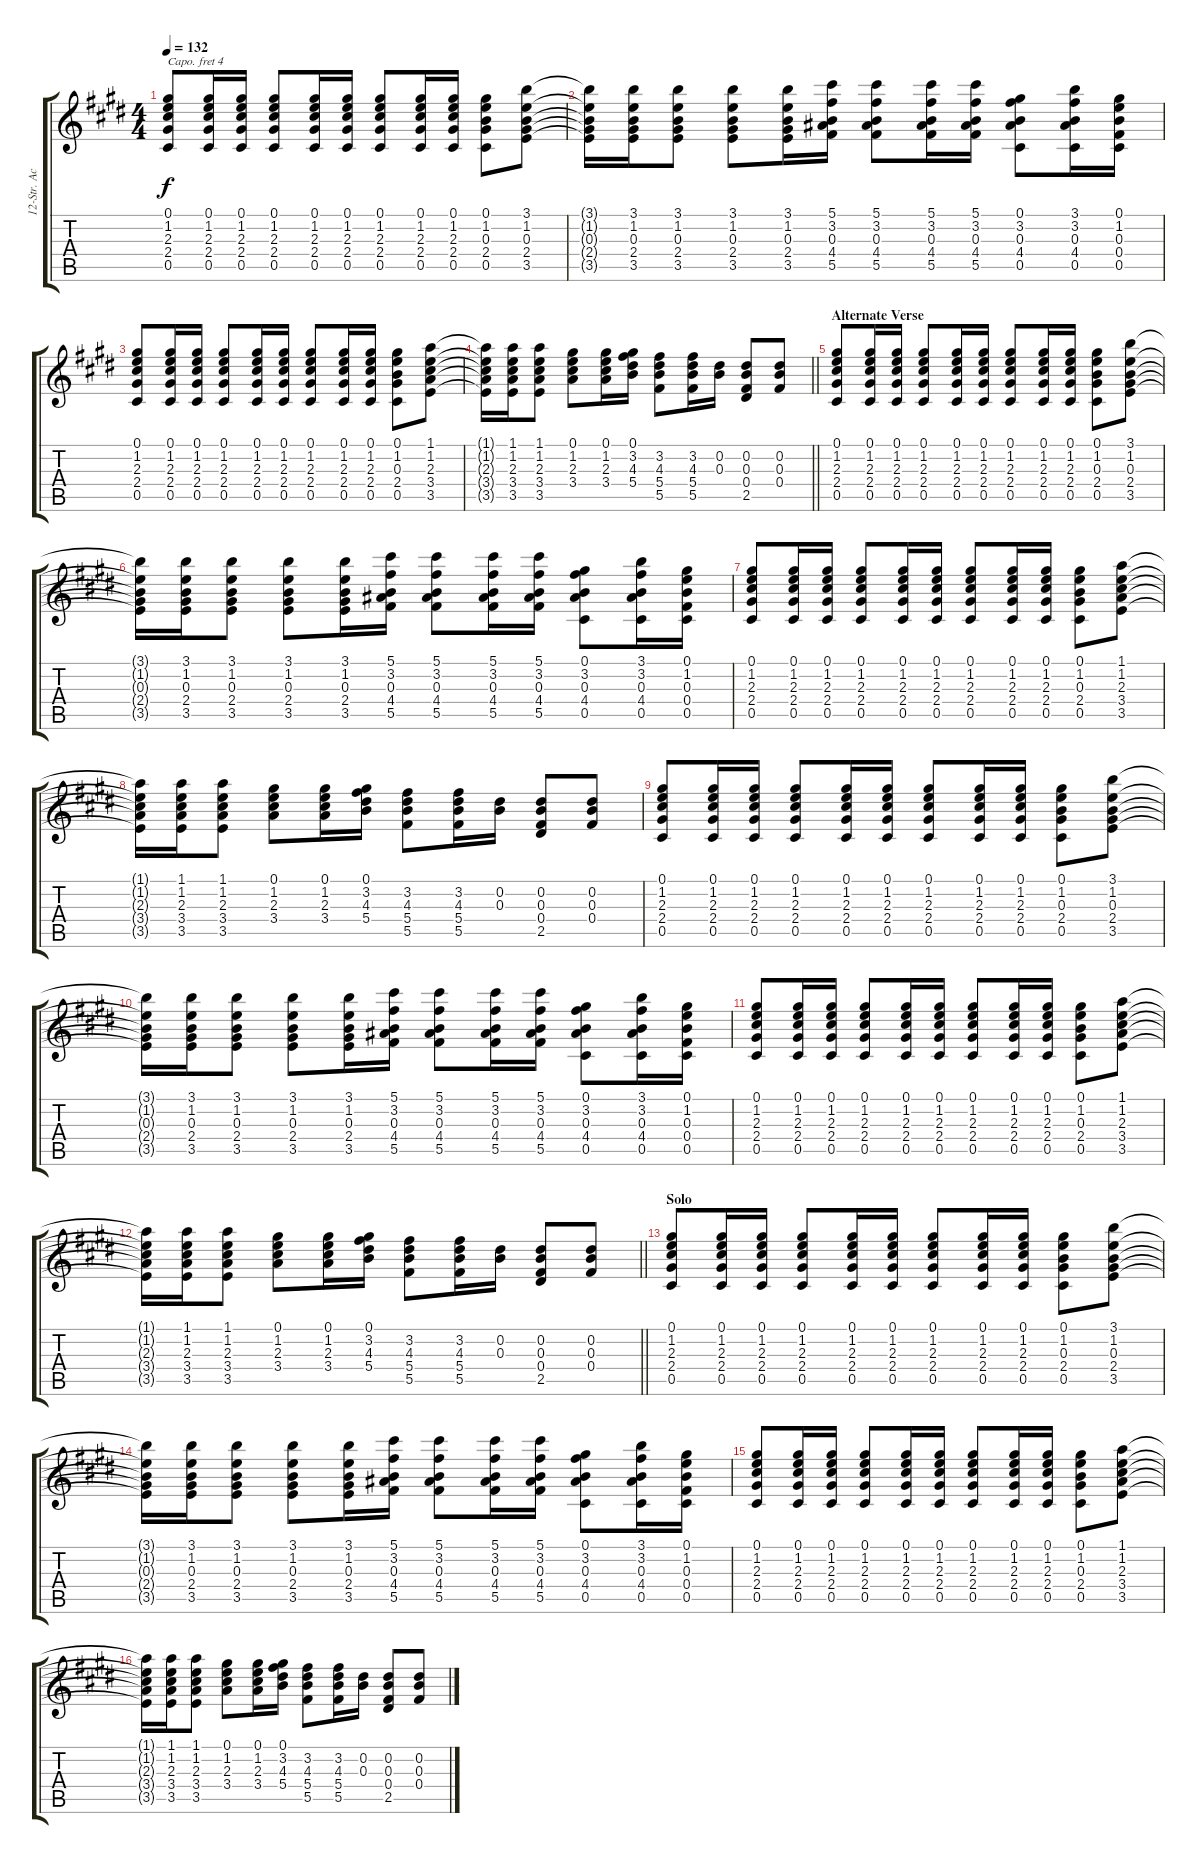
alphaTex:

\track ("12-Str. Ac-Guitar" "12-Str. Ac") {instrument acousticguitarsteel}
\staff {score tabs}
\capo 4
\tuning (E4 B3 G3 D3 A2 E2) {hide}
\ts (4 4)
\tempo 132
\clef g2
\ks e
(0.1 1.2 2.3 2.4 0.5).8{dy f} (0.1 1.2 2.3 2.4 0.5).16 (0.1 1.2 2.3 2.4 0.5).16 (0.1 1.2 2.3 2.4 0.5).8 (0.1 1.2 2.3 2.4 0.5).16 (0.1 1.2 2.3 2.4 0.5).16 (0.1 1.2 2.3 2.4 0.5).8 (0.1 1.2 2.3 2.4 0.5).16 (0.1 1.2 2.3 2.4 0.5).16 (0.1 1.2 0.3 2.4 0.5).8 (3.1 1.2 0.3 2.4 3.5).8 |
(3.1{t} 1.2{t} 0.3{t} 2.4{t} 3.5{t}).16 (3.1 1.2 0.3 2.4 3.5).16 (3.1 1.2 0.3 2.4 3.5).8 (3.1 1.2 0.3 2.4 3.5).8 (3.1 1.2 0.3 2.4 3.5).16 (5.1 3.2 0.3 4.4 5.5).16 (5.1 3.2 0.3 4.4 5.5).8 (5.1 3.2 0.3 4.4 5.5).16 (5.1 3.2 0.3 4.4 5.5).16 (0.1 3.2 0.3 4.4 0.5).8 (3.1 3.2 0.3 4.4 0.5).16 (0.1 1.2 0.3 0.4 0.5).16 |
(0.1 1.2 2.3 2.4 0.5).8 (0.1 1.2 2.3 2.4 0.5).16 (0.1 1.2 2.3 2.4 0.5).16 (0.1 1.2 2.3 2.4 0.5).8 (0.1 1.2 2.3 2.4 0.5).16 (0.1 1.2 2.3 2.4 0.5).16 (0.1 1.2 2.3 2.4 0.5).8 (0.1 1.2 2.3 2.4 0.5).16 (0.1 1.2 2.3 2.4 0.5).16 (0.1 1.2 0.3 2.4 0.5).8 (1.1 1.2 2.3 3.4 3.5).8 |
\barLineRight lightlight
(1.1{t} 1.2{t} 2.3{t} 3.4{t} 3.5{t}).16 (1.1 1.2 2.3 3.4 3.5).16 (1.1 1.2 2.3 3.4 3.5).8 (0.1 1.2 2.3 3.4).8 (0.1 1.2 2.3 3.4).16 (0.1 3.2 4.3 5.4).16 (3.2 4.3 5.4 5.5).8 (3.2 4.3 5.4 5.5).16 (0.2 0.3).16 (0.2 0.3 0.4 2.5).8 (0.2 0.3 0.4).8 |
\section ("" "Alternate Verse")
(0.1 1.2 2.3 2.4 0.5).8 (0.1 1.2 2.3 2.4 0.5).16 (0.1 1.2 2.3 2.4 0.5).16 (0.1 1.2 2.3 2.4 0.5).8 (0.1 1.2 2.3 2.4 0.5).16 (0.1 1.2 2.3 2.4 0.5).16 (0.1 1.2 2.3 2.4 0.5).8 (0.1 1.2 2.3 2.4 0.5).16 (0.1 1.2 2.3 2.4 0.5).16 (0.1 1.2 0.3 2.4 0.5).8 (3.1 1.2 0.3 2.4 3.5).8 |
(3.1{t} 1.2{t} 0.3{t} 2.4{t} 3.5{t}).16 (3.1 1.2 0.3 2.4 3.5).16 (3.1 1.2 0.3 2.4 3.5).8 (3.1 1.2 0.3 2.4 3.5).8 (3.1 1.2 0.3 2.4 3.5).16 (5.1 3.2 0.3 4.4 5.5).16 (5.1 3.2 0.3 4.4 5.5).8 (5.1 3.2 0.3 4.4 5.5).16 (5.1 3.2 0.3 4.4 5.5).16 (0.1 3.2 0.3 4.4 0.5).8 (3.1 3.2 0.3 4.4 0.5).16 (0.1 1.2 0.3 0.4 0.5).16 |
(0.1 1.2 2.3 2.4 0.5).8 (0.1 1.2 2.3 2.4 0.5).16 (0.1 1.2 2.3 2.4 0.5).16 (0.1 1.2 2.3 2.4 0.5).8 (0.1 1.2 2.3 2.4 0.5).16 (0.1 1.2 2.3 2.4 0.5).16 (0.1 1.2 2.3 2.4 0.5).8 (0.1 1.2 2.3 2.4 0.5).16 (0.1 1.2 2.3 2.4 0.5).16 (0.1 1.2 0.3 2.4 0.5).8 (1.1 1.2 2.3 3.4 3.5).8 |
(1.1{t} 1.2{t} 2.3{t} 3.4{t} 3.5{t}).16 (1.1 1.2 2.3 3.4 3.5).16 (1.1 1.2 2.3 3.4 3.5).8 (0.1 1.2 2.3 3.4).8 (0.1 1.2 2.3 3.4).16 (0.1 3.2 4.3 5.4).16 (3.2 4.3 5.4 5.5).8 (3.2 4.3 5.4 5.5).16 (0.2 0.3).16 (0.2 0.3 0.4 2.5).8 (0.2 0.3 0.4).8 |
(0.1 1.2 2.3 2.4 0.5).8 (0.1 1.2 2.3 2.4 0.5).16 (0.1 1.2 2.3 2.4 0.5).16 (0.1 1.2 2.3 2.4 0.5).8 (0.1 1.2 2.3 2.4 0.5).16 (0.1 1.2 2.3 2.4 0.5).16 (0.1 1.2 2.3 2.4 0.5).8 (0.1 1.2 2.3 2.4 0.5).16 (0.1 1.2 2.3 2.4 0.5).16 (0.1 1.2 0.3 2.4 0.5).8 (3.1 1.2 0.3 2.4 3.5).8 |
(3.1{t} 1.2{t} 0.3{t} 2.4{t} 3.5{t}).16 (3.1 1.2 0.3 2.4 3.5).16 (3.1 1.2 0.3 2.4 3.5).8 (3.1 1.2 0.3 2.4 3.5).8 (3.1 1.2 0.3 2.4 3.5).16 (5.1 3.2 0.3 4.4 5.5).16 (5.1 3.2 0.3 4.4 5.5).8 (5.1 3.2 0.3 4.4 5.5).16 (5.1 3.2 0.3 4.4 5.5).16 (0.1 3.2 0.3 4.4 0.5).8 (3.1 3.2 0.3 4.4 0.5).16 (0.1 1.2 0.3 0.4 0.5).16 |
(0.1 1.2 2.3 2.4 0.5).8 (0.1 1.2 2.3 2.4 0.5).16 (0.1 1.2 2.3 2.4 0.5).16 (0.1 1.2 2.3 2.4 0.5).8 (0.1 1.2 2.3 2.4 0.5).16 (0.1 1.2 2.3 2.4 0.5).16 (0.1 1.2 2.3 2.4 0.5).8 (0.1 1.2 2.3 2.4 0.5).16 (0.1 1.2 2.3 2.4 0.5).16 (0.1 1.2 0.3 2.4 0.5).8 (1.1 1.2 2.3 3.4 3.5).8 |
\barLineRight lightlight
(1.1{t} 1.2{t} 2.3{t} 3.4{t} 3.5{t}).16 (1.1 1.2 2.3 3.4 3.5).16 (1.1 1.2 2.3 3.4 3.5).8 (0.1 1.2 2.3 3.4).8 (0.1 1.2 2.3 3.4).16 (0.1 3.2 4.3 5.4).16 (3.2 4.3 5.4 5.5).8 (3.2 4.3 5.4 5.5).16 (0.2 0.3).16 (0.2 0.3 0.4 2.5).8 (0.2 0.3 0.4).8 |
\section ("" "Solo")
(0.1 1.2 2.3 2.4 0.5).8 (0.1 1.2 2.3 2.4 0.5).16 (0.1 1.2 2.3 2.4 0.5).16 (0.1 1.2 2.3 2.4 0.5).8 (0.1 1.2 2.3 2.4 0.5).16 (0.1 1.2 2.3 2.4 0.5).16 (0.1 1.2 2.3 2.4 0.5).8 (0.1 1.2 2.3 2.4 0.5).16 (0.1 1.2 2.3 2.4 0.5).16 (0.1 1.2 0.3 2.4 0.5).8 (3.1 1.2 0.3 2.4 3.5).8 |
(3.1{t} 1.2{t} 0.3{t} 2.4{t} 3.5{t}).16 (3.1 1.2 0.3 2.4 3.5).16 (3.1 1.2 0.3 2.4 3.5).8 (3.1 1.2 0.3 2.4 3.5).8 (3.1 1.2 0.3 2.4 3.5).16 (5.1 3.2 0.3 4.4 5.5).16 (5.1 3.2 0.3 4.4 5.5).8 (5.1 3.2 0.3 4.4 5.5).16 (5.1 3.2 0.3 4.4 5.5).16 (0.1 3.2 0.3 4.4 0.5).8 (3.1 3.2 0.3 4.4 0.5).16 (0.1 1.2 0.3 0.4 0.5).16 |
(0.1 1.2 2.3 2.4 0.5).8 (0.1 1.2 2.3 2.4 0.5).16 (0.1 1.2 2.3 2.4 0.5).16 (0.1 1.2 2.3 2.4 0.5).8 (0.1 1.2 2.3 2.4 0.5).16 (0.1 1.2 2.3 2.4 0.5).16 (0.1 1.2 2.3 2.4 0.5).8 (0.1 1.2 2.3 2.4 0.5).16 (0.1 1.2 2.3 2.4 0.5).16 (0.1 1.2 0.3 2.4 0.5).8 (1.1 1.2 2.3 3.4 3.5).8 |
(1.1{t} 1.2{t} 2.3{t} 3.4{t} 3.5{t}).16 (1.1 1.2 2.3 3.4 3.5).16 (1.1 1.2 2.3 3.4 3.5).8 (0.1 1.2 2.3 3.4).8 (0.1 1.2 2.3 3.4).16 (0.1 3.2 4.3 5.4).16 (3.2 4.3 5.4 5.5).8 (3.2 4.3 5.4 5.5).16 (0.2 0.3).16 (0.2 0.3 0.4 2.5).8 (0.2 0.3 0.4).8
